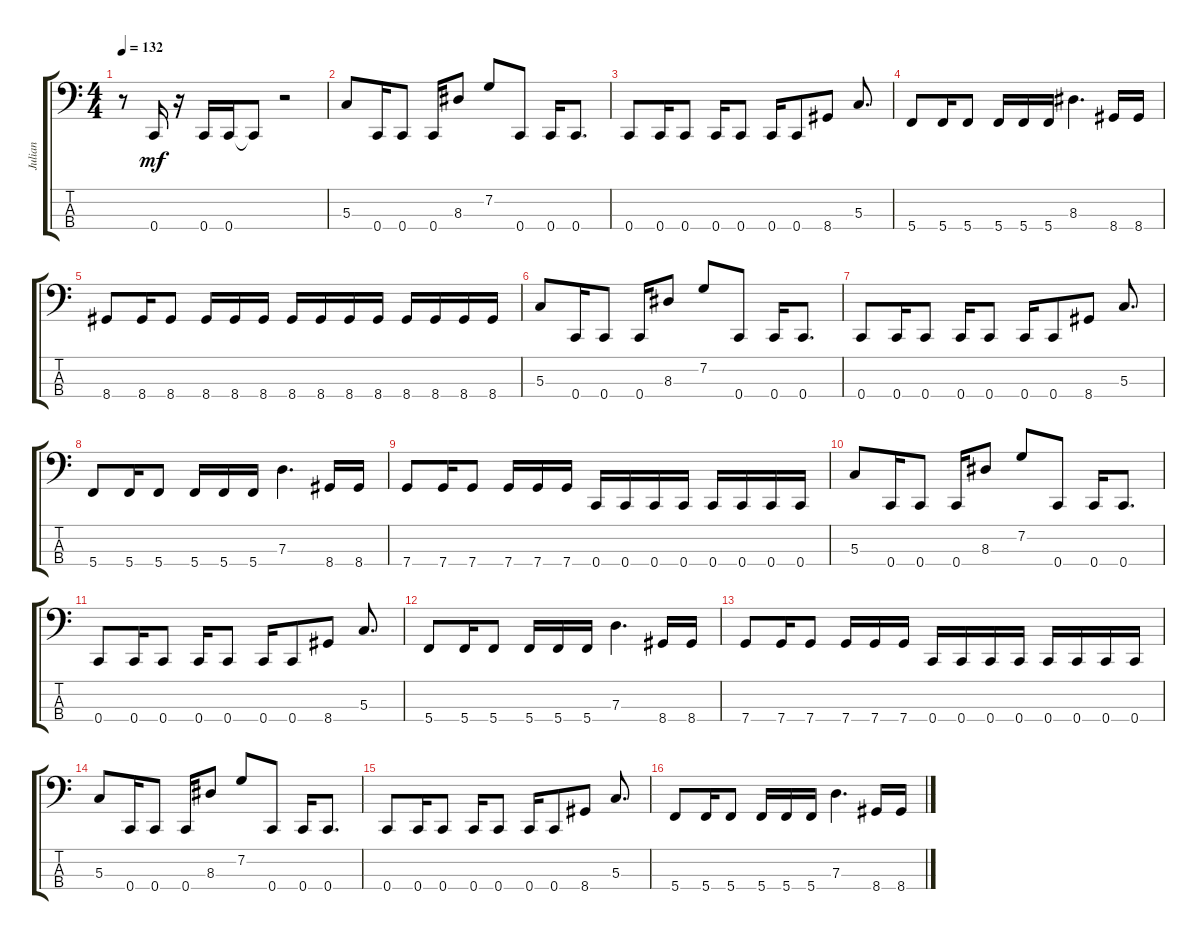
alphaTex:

\track ("Julian" "Julian") {instrument electricbasspick}
\staff {score tabs}
\tuning (F2 C2 G1 C1) {hide}
\ts (4 4)
\tempo 132
\clef f4
\ks c
r.8{dy mf} 0.4.16 r.16 0.4.16 0.4.16 0.4{t}.8 r.2 |
5.3.8 0.4.16 0.4.8 0.4.16 8.3.8 7.2.8 0.4.8 0.4.16 0.4.8{d} |
0.4.8 0.4.16 0.4.8 0.4.16 0.4.8 0.4.16 0.4.8 8.4.8 5.3.8{d} |
5.4.8 5.4.16 5.4.8 5.4.16 5.4.16 5.4.16 8.3.4{d} 8.4.16 8.4.16 |
8.4.8 8.4.16 8.4.8 8.4.16 8.4.16 8.4.16 8.4.16 8.4.16 8.4.16 8.4.16 8.4.16 8.4.16 8.4.16 8.4.16 |
5.3.8 0.4.16 0.4.8 0.4.16 8.3.8 7.2.8 0.4.8 0.4.16 0.4.8{d} |
0.4.8 0.4.16 0.4.8 0.4.16 0.4.8 0.4.16 0.4.8 8.4.8 5.3.8{d} |
5.4.8 5.4.16 5.4.8 5.4.16 5.4.16 5.4.16 7.3.4{d} 8.4.16 8.4.16 |
7.4.8 7.4.16 7.4.8 7.4.16 7.4.16 7.4.16 0.4.16 0.4.16 0.4.16 0.4.16 0.4.16 0.4.16 0.4.16 0.4.16 |
5.3.8 0.4.16 0.4.8 0.4.16 8.3.8 7.2.8 0.4.8 0.4.16 0.4.8{d} |
0.4.8 0.4.16 0.4.8 0.4.16 0.4.8 0.4.16 0.4.8 8.4.8 5.3.8{d} |
5.4.8 5.4.16 5.4.8 5.4.16 5.4.16 5.4.16 7.3.4{d} 8.4.16 8.4.16 |
7.4.8 7.4.16 7.4.8 7.4.16 7.4.16 7.4.16 0.4.16 0.4.16 0.4.16 0.4.16 0.4.16 0.4.16 0.4.16 0.4.16 |
5.3.8 0.4.16 0.4.8 0.4.16 8.3.8 7.2.8 0.4.8 0.4.16 0.4.8{d} |
0.4.8 0.4.16 0.4.8 0.4.16 0.4.8 0.4.16 0.4.8 8.4.8 5.3.8{d} |
5.4.8 5.4.16 5.4.8 5.4.16 5.4.16 5.4.16 7.3.4{d} 8.4.16 8.4.16
